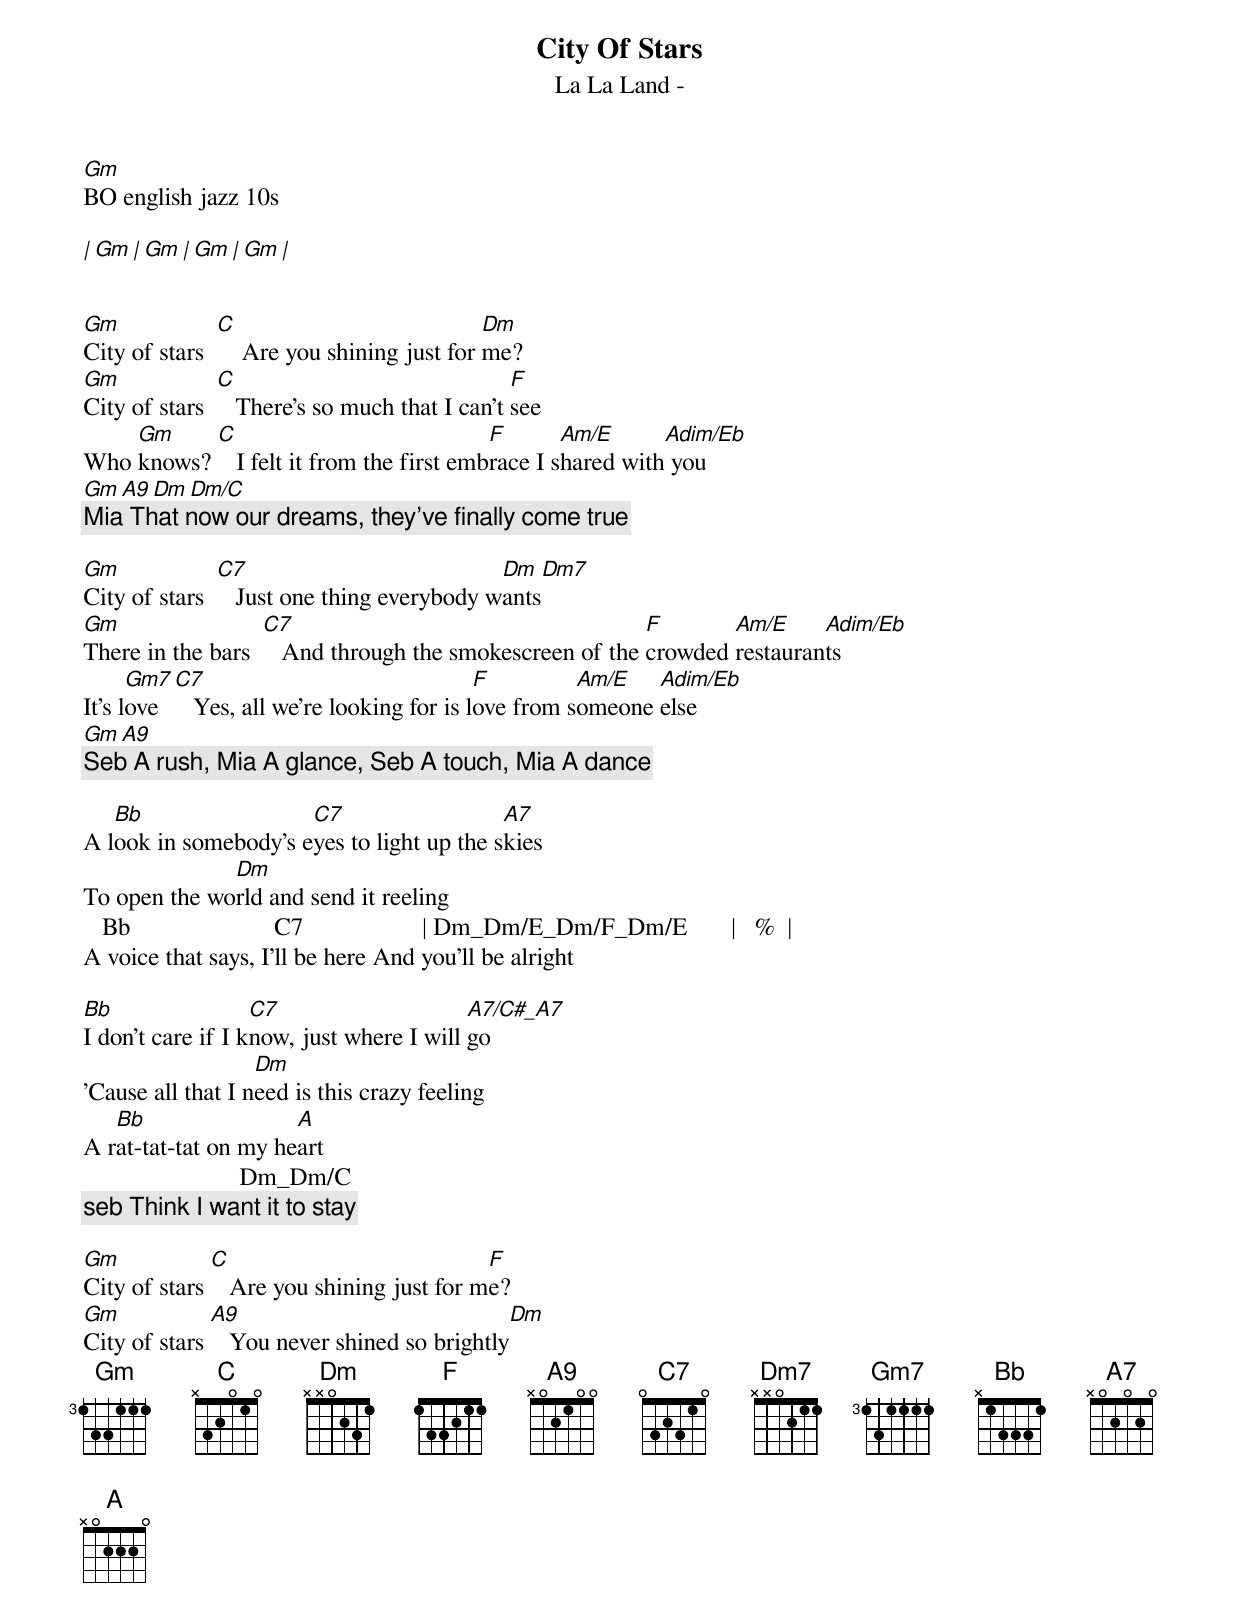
City Of Stars
La La Land -
Gm
BO english jazz 10s

| Gm    | Gm     | Gm      | Gm      |


Gm             C                            Dm
City of stars      Are you shining just for me?
Gm             C                               F
City of stars     There's so much that I can't see
    Gm     C                              F       Am/E      Adim/Eb
Who knows?    I felt it from the first embrace I shared with you
           Gm        A9                          Dm   Dm/C
[Mia] That now our dreams, they've finally come true

Gm             C7                           Dm   Dm7
City of stars     Just one thing everybody wants
Gm                 C7                                    F       Am/E     Adim/Eb
There in the bars     And through the smokescreen of the crowded restaurants
      Gm7  C7                                F         Am/E   Adim/Eb
It's love     Yes, all we're looking for is love from someone else
  Gm                     A9
[Seb] A rush, [Mia] A glance, [Seb] A touch, [Mia] A dance

   Bb                 C7                   A7
A look in somebody's eyes to light up the skies
              Dm
To open the world and send it reeling
   Bb                       C7                   | Dm_Dm/E_Dm/F_Dm/E       |   %  |
A voice that says, I'll be here And you'll be alright

Bb                 C7                     A7/C#_A7
I don't care if I know, just where I will go
                   Dm
'Cause all that I need is this crazy feeling
   Bb                 A
A rat-tat-tat on my heart
                         Dm_Dm/C
[seb] Think I want it to stay

Gm            C                            F
City of stars    Are you shining just for me?
Gm            A9                               Dm
City of stars    You never shined so brightly
